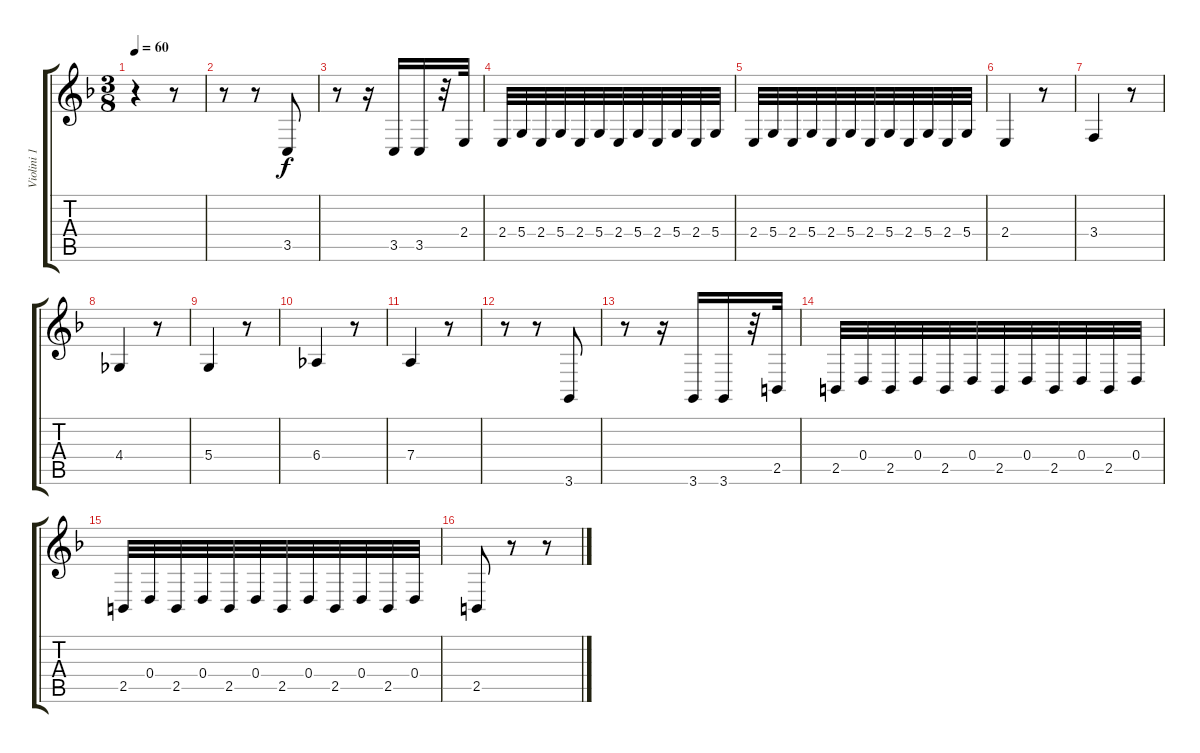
\track ("Violini 1" "Violini 1") {instrument violin}
\staff {score tabs}
\tuning (E4 B3 G3 D3 A2 E2) {hide}
\ts (3 8)
\tempo 60
\clef g2
\ks f
r.4{dy f} r.8 |
r.8 r.8 3.5.8 |
r.8 r.16 3.5.16 3.5.16 r.32 2.4.32 |
2.4.32 5.4.32 2.4.32 5.4.32 2.4.32 5.4.32 2.4.32 5.4.32 2.4.32 5.4.32 2.4.32 5.4.32 |
2.4.32 5.4.32 2.4.32 5.4.32 2.4.32 5.4.32 2.4.32 5.4.32 2.4.32 5.4.32 2.4.32 5.4.32 |
2.4.4 r.8 |
3.4.4 r.8 |
4.4.4 r.8 |
5.4.4 r.8 |
6.4.4 r.8 |
7.4.4 r.8 |
r.8 r.8 3.6.8 |
r.8 r.16 3.6.16 3.6.16 r.32 2.5.32 |
2.5.32 0.4.32 2.5.32 0.4.32 2.5.32 0.4.32 2.5.32 0.4.32 2.5.32 0.4.32 2.5.32 0.4.32 |
2.5.32 0.4.32 2.5.32 0.4.32 2.5.32 0.4.32 2.5.32 0.4.32 2.5.32 0.4.32 2.5.32 0.4.32 |
2.5.8 r.8 r.8
